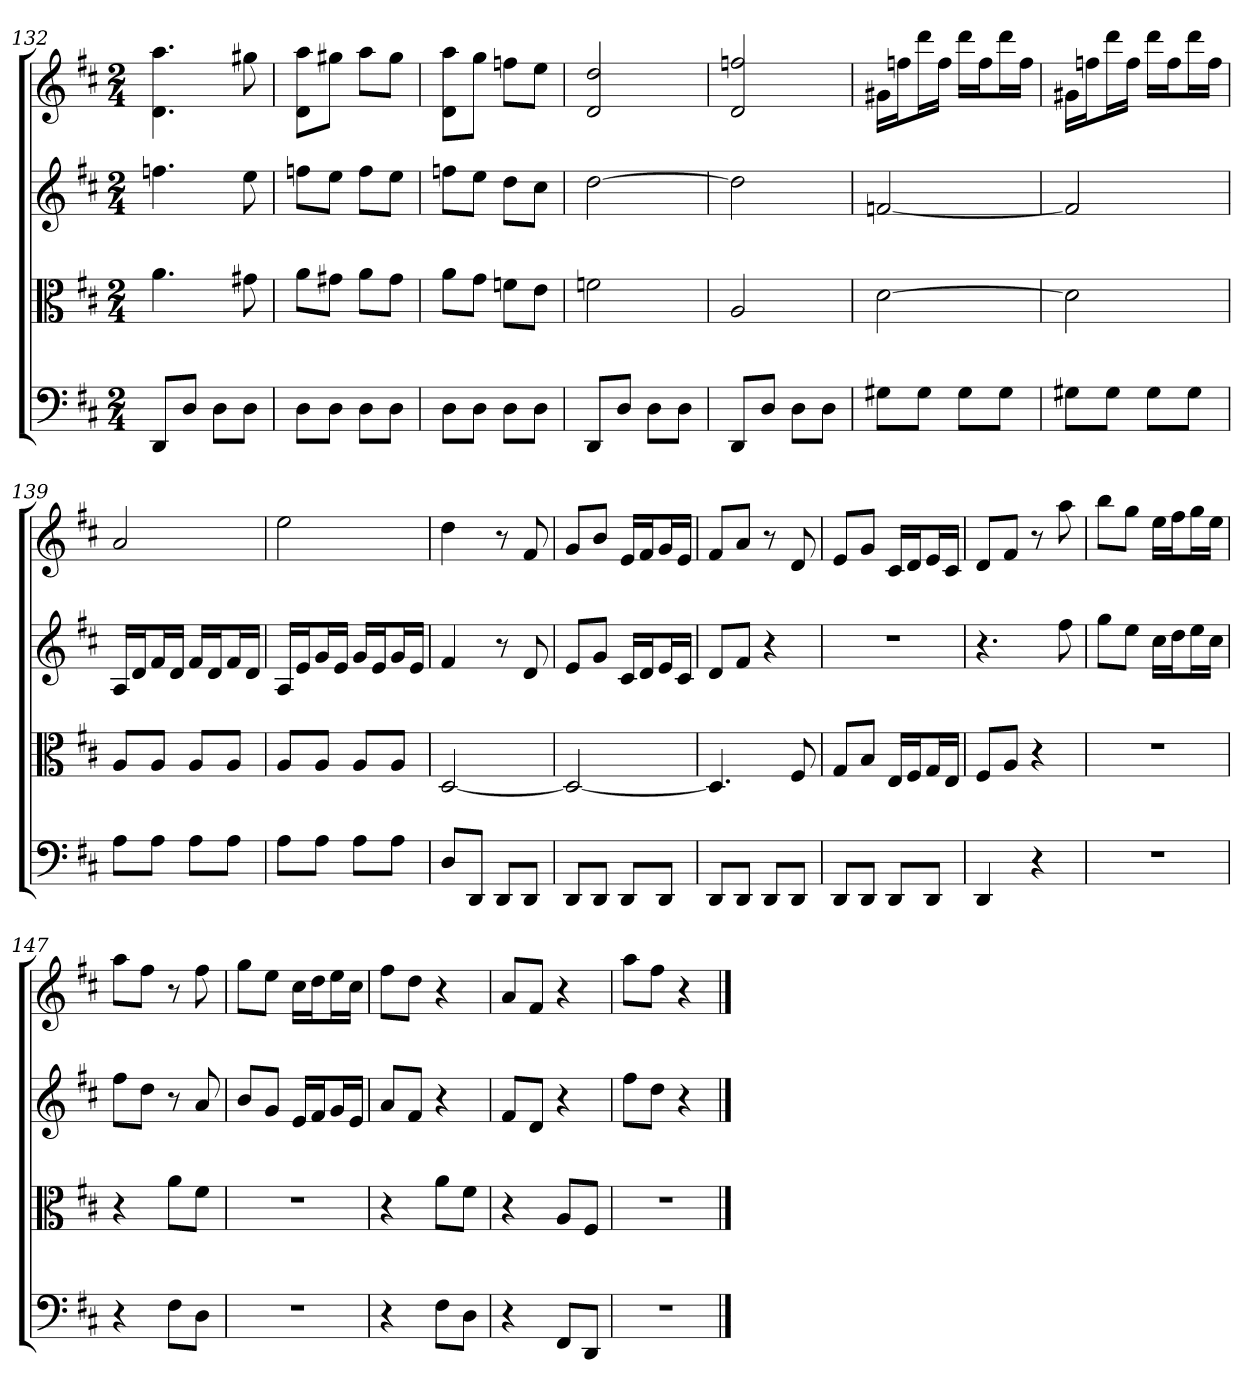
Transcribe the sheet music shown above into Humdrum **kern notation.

**kern	**kern	**kern	**kern
*part4	*part3	*part2	*part1
*staff4	*staff3	*staff2	*staff1
*clefF4	*clefC3	*	*
*k[f#c#]	*k[f#c#]	*k[f#c#]	*k[f#c#]
*D:	*D:	*D:	*D:
*M2/4	*M2/4	*M2/4	*M2/4
=132	=132	=132	=132
8DD/L	4.a	4.ffn	4.d 4.aa
8D/J	.	.	.
8D\L	.	.	.
8D\J	8g#X	8ee	8gg#X
=133	=133	=133	=133
8D\L	8a\L	8ffnL	8d 8aaL
8D\J	8g#X\J	8eeJ	8gg#XJ
8D\L	8a\L	8ffL	8aaL
8D\J	8g#\J	8eeJ	8gg#J
=134	=134	=134	=134
8D\L	8a\L	8ffnL	8d 8aaL
8D\J	8g\J	8eeJ	8ggJ
8D\L	8fn\L	8ddL	8ffnL
8D\J	8e\J	8cc#J	8eeJ
=135	=135	=135	=135
8DD/L	2fn	[2dd	2d 2dd
8D/J	.	.	.
8D\L	.	.	.
8D\J	.	.	.
=136	=136	=136	=136
8DD/L	2A	2dd]	2d 2ffn
8D/J	.	.	.
8D\L	.	.	.
8D\J	.	.	.
=137	=137	=137	=137
8G#X\L	[2d	[2fn	16g#XLL
.	.	.	16ffnJ
8G#\J	.	.	16dddL
.	.	.	16ffJJ
8G#\L	.	.	16dddLL
.	.	.	16ffJ
8G#\J	.	.	16dddL
.	.	.	16ffJJ
=138	=138	=138	=138
8G#X\L	2d]	2f]	16g#XLL
.	.	.	16ffnJ
8G#\J	.	.	16dddL
.	.	.	16ffJJ
8G#\L	.	.	16dddLL
.	.	.	16ffJ
8G#\J	.	.	16dddL
.	.	.	16ffJJ
=139	=139	=139	=139
8A\L	8A/L	16ALL	2a
.	.	16dJ	.
8A\J	8A/J	16f#L	.
.	.	16dJJ	.
8A\L	8A/L	16f#LL	.
.	.	16dJ	.
8A\J	8A/J	16f#L	.
.	.	16dJJ	.
=140	=140	=140	=140
8A\L	8A/L	16ALL	2ee
.	.	16eJ	.
8A\J	8A/J	16gL	.
.	.	16eJJ	.
8A\L	8A/L	16gLL	.
.	.	16eJ	.
8A\J	8A/J	16gL	.
.	.	16eJJ	.
=141	=141	=141	=141
8D/L	[2D	4f#	4dd
8DD/J	.	.	.
8DD/L	.	8r	8r
8DD/J	.	8d	8f#
=142	=142	=142	=142
8DD/L	2D_	8eL	8gL
8DD/J	.	8gJ	8bJ
8DD/L	.	16c#LL	16eLL
.	.	16dJ	16f#J
8DD/J	.	16eL	16gL
.	.	16c#JJ	16eJJ
=143	=143	=143	=143
8DD/L	4.D]	8dL	8f#L
8DD/J	.	8f#J	8aJ
8DD/L	.	4r	8r
8DD/J	8F#	.	8d
=144	=144	=144	=144
8DD/L	8G/L	2r	8eL
8DD/J	8B/J	.	8gJ
8DD/L	16E/LL	.	16c#LL
.	16F#/J	.	16dJ
8DD/J	16G/L	.	16eL
.	16E/JJ	.	16c#JJ
=145	=145	=145	=145
4DD	8F#/L	4.r	8dL
.	8A/J	.	8f#J
4r	4r	.	8r
.	.	8ff#	8aa
=146	=146	=146	=146
2r	2r	8ggL	8bbL
.	.	8eeJ	8ggJ
.	.	16cc#LL	16eeLL
.	.	16ddJ	16ff#J
.	.	16eeL	16ggL
.	.	16cc#JJ	16eeJJ
=147	=147	=147	=147
4r	4r	8ff#L	8aaL
.	.	8ddJ	8ff#J
8F#\L	8a\L	8r	8r
8D\J	8f#\J	8a	8ff#
=148	=148	=148	=148
2r	2r	8bL	8ggL
.	.	8gJ	8eeJ
.	.	16eLL	16cc#LL
.	.	16f#J	16ddJ
.	.	16gL	16eeL
.	.	16eJJ	16cc#JJ
=149	=149	=149	=149
4r	4r	8aL	8ff#L
.	.	8f#J	8ddJ
8F#\L	8a\L	4r	4r
8D\J	8f#\J	.	.
=150	=150	=150	=150
4r	4r	8f#L	8aL
.	.	8dJ	8f#J
8FF#/L	8A/L	4r	4r
8DD/J	8F#/J	.	.
=151	=151	=151	=151
2r	2r	8ff#L	8aaL
.	.	8ddJ	8ff#J
.	.	4r	4r
==	==	==	==
*-	*-	*-	*-
